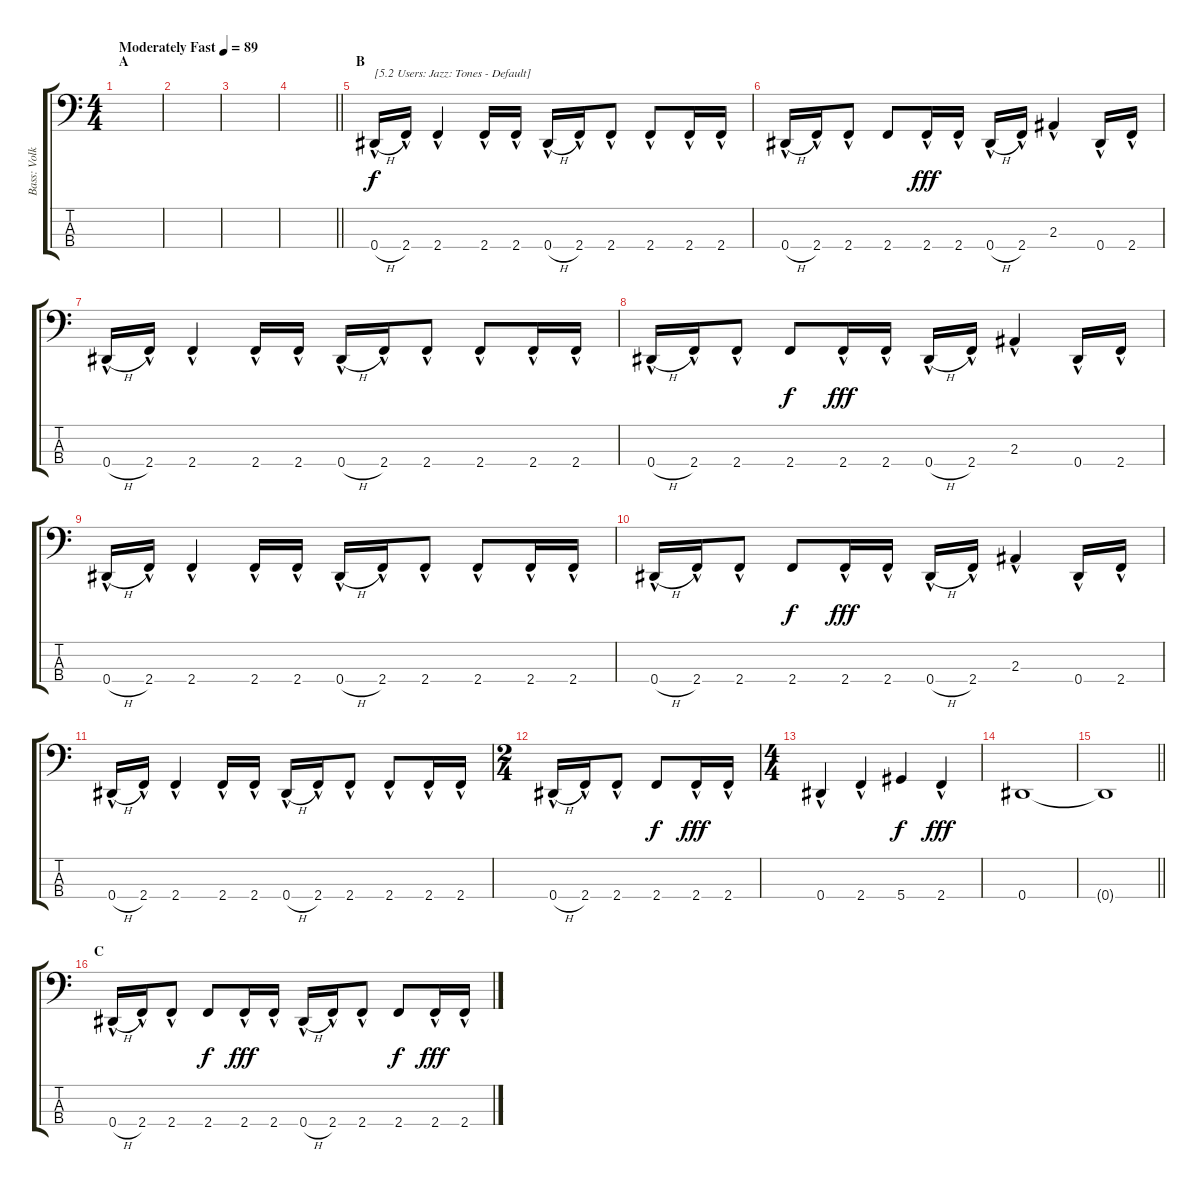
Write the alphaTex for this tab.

\track ("Bass: Volker" "Bass: Volk") {instrument electricbassfinger}
\staff {score tabs}
\tuning (Gb2 Db2 Ab1 Eb1) {hide}
\ts (4 4)
\section ("" "A")
\tempo (89 "Moderately Fast")
\clef f4
\ks c
|
|
|
\barLineRight lightlight
|
\section ("" "B")
0.4{h hac}.16{txt "[5.2 Users: Jazz: Tones - Default]"} 2.4{hac}.16 2.4{hac}.4 2.4{hac}.16 2.4{hac}.16 0.4{h hac}.16 2.4{hac}.16 2.4{hac}.8 2.4{hac}.8 2.4{hac}.16 2.4{hac}.16 |
0.4{h hac}.16 2.4{hac}.16 2.4{hac}.8 2.4.8{dy f} 2.4{hac}.16{dy fff} 2.4{hac}.16 0.4{h hac}.16 2.4{hac}.16 2.3{hac}.4 0.4{hac}.16 2.4{hac}.16 |
0.4{h hac}.16 2.4{hac}.16 2.4{hac}.4 2.4{hac}.16 2.4{hac}.16 0.4{h hac}.16 2.4{hac}.16 2.4{hac}.8 2.4{hac}.8 2.4{hac}.16 2.4{hac}.16 |
0.4{h hac}.16 2.4{hac}.16 2.4{hac}.8 2.4.8{dy f} 2.4{hac}.16{dy fff} 2.4{hac}.16 0.4{h hac}.16 2.4{hac}.16 2.3{hac}.4 0.4{hac}.16 2.4{hac}.16 |
0.4{h hac}.16 2.4{hac}.16 2.4{hac}.4 2.4{hac}.16 2.4{hac}.16 0.4{h hac}.16 2.4{hac}.16 2.4{hac}.8 2.4{hac}.8 2.4{hac}.16 2.4{hac}.16 |
0.4{h hac}.16 2.4{hac}.16 2.4{hac}.8 2.4.8{dy f} 2.4{hac}.16{dy fff} 2.4{hac}.16 0.4{h hac}.16 2.4{hac}.16 2.3{hac}.4 0.4{hac}.16 2.4{hac}.16 |
0.4{h hac}.16 2.4{hac}.16 2.4{hac}.4 2.4{hac}.16 2.4{hac}.16 0.4{h hac}.16 2.4{hac}.16 2.4{hac}.8 2.4{hac}.8 2.4{hac}.16 2.4{hac}.16 |
\ts (2 4)
0.4{h hac}.16 2.4{hac}.16 2.4{hac}.8 2.4.8{dy f} 2.4{hac}.16{dy fff} 2.4{hac}.16 |
\ts (4 4)
0.4{hac}.4 2.4{hac}.4 5.4.4{dy f} 2.4{hac}.4{dy fff} |
0.4.1 |
\barLineRight lightlight
0.4{t}.1 |
\section ("" "C")
0.4{h hac}.16 2.4{hac}.16 2.4{hac}.8 2.4.8{dy f} 2.4{hac}.16{dy fff} 2.4{hac}.16 0.4{h hac}.16 2.4{hac}.16 2.4{hac}.8 2.4.8{dy f} 2.4{hac}.16{dy fff} 2.4{hac}.16
